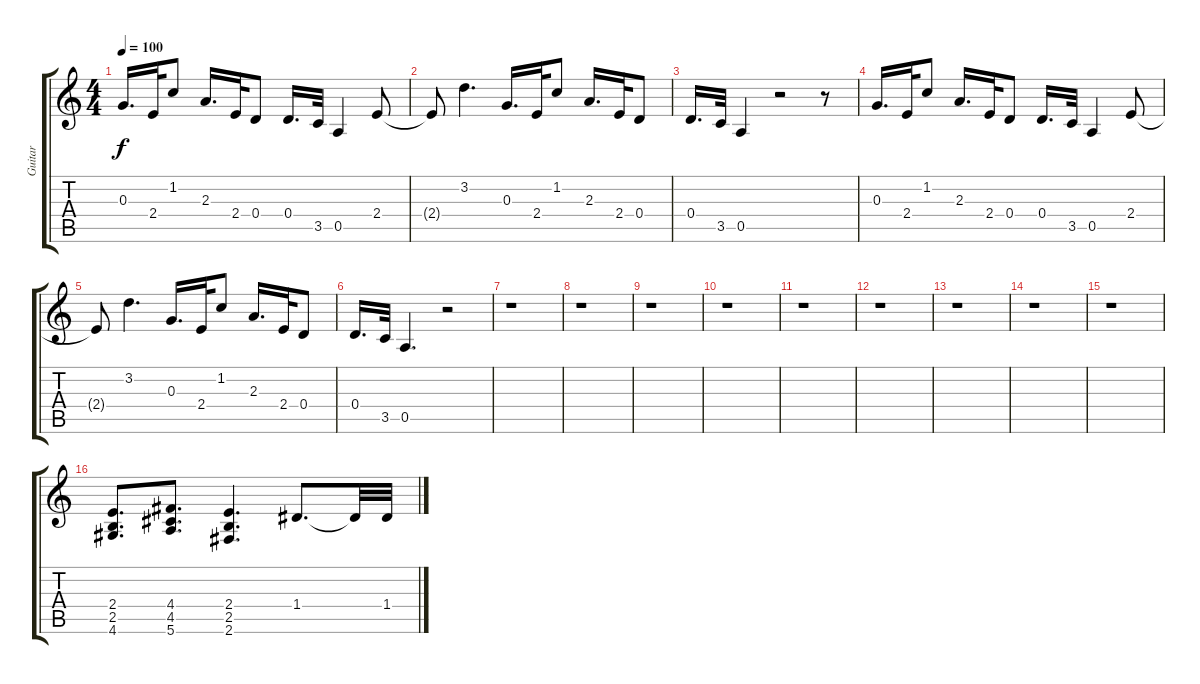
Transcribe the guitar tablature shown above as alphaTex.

\track ("Guitar" "Guitar") {instrument distortionguitar}
\staff {score tabs}
\tuning (E4 B3 G3 D3 A2 E2) {hide}
\ts (4 4)
\tempo 100
\clef g2
\ks c
0.3.16{d dy f instrument distortionguitar} 2.4.32 1.2.8 2.3.16{d} 2.4.32 0.4.8 0.4.16{d} 3.5.32 0.5.4 2.4.8 |
2.4{t}.8 3.2.4{d} 0.3.16{d} 2.4.32 1.2.8 2.3.16{d} 2.4.32 0.4.8 |
0.4.16{d} 3.5.32 0.5.4 r.2 r.8 |
0.3.16{d} 2.4.32 1.2.8 2.3.16{d} 2.4.32 0.4.8 0.4.16{d} 3.5.32 0.5.4 2.4.8 |
2.4{t}.8 3.2.4{d} 0.3.16{d} 2.4.32 1.2.8 2.3.16{d} 2.4.32 0.4.8 |
0.4.16{d} 3.5.32 0.5.4{d} r.2 |
r.1 |
r.1 |
r.1 |
r.1 |
r.1 |
r.1 |
r.1 |
r.1 |
r.1 |
(2.4 2.5 4.6).8{d} (4.4 4.5 5.6).8{d} (2.4 2.5 2.6).4{d} 1.4.8{d} 1.4{t}.32 1.4.32
